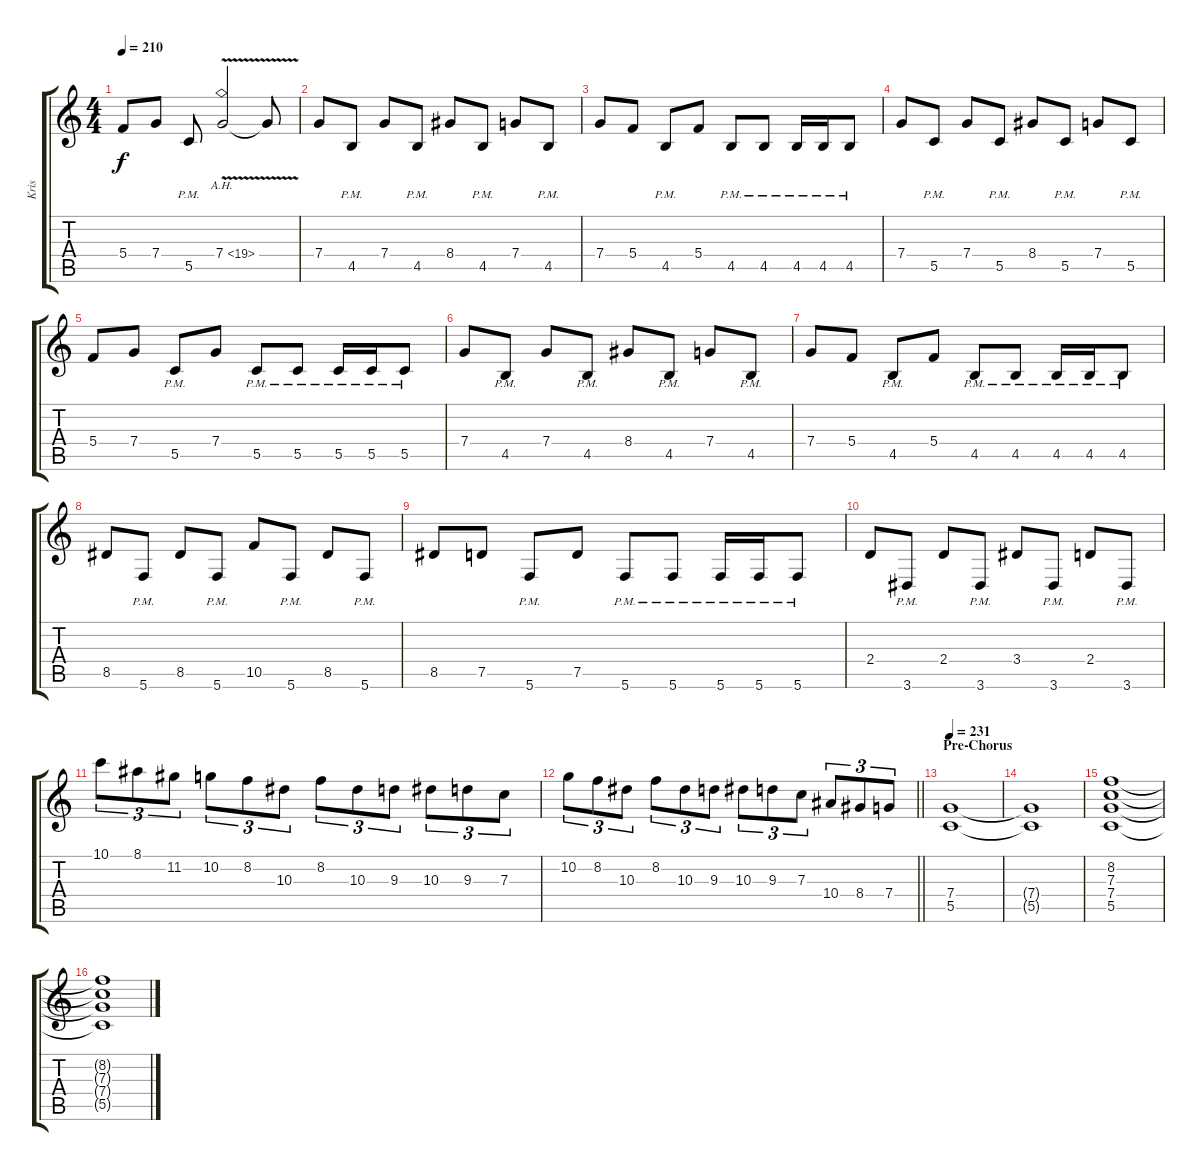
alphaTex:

\track ("Kris" "Kris") {instrument distortionguitar}
\staff {score tabs}
\tuning (D4 A3 F3 C3 G2 C2) {hide}
\ts (4 4)
\tempo 210
\clef g2
\ks c
5.4.8{dy f} 7.4.8 5.5{pm}.8 7.4{ah 12 v}.2 7.4{t}.8 |
7.4.8 4.5{pm}.8 7.4.8 4.5{pm}.8 8.4.8 4.5{pm}.8 7.4.8 4.5{pm}.8 |
7.4.8 5.4.8 4.5{pm}.8 5.4.8 4.5{pm}.8 4.5{pm}.8 4.5{pm}.16 4.5{pm}.16 4.5{pm}.8 |
7.4.8 5.5{pm}.8 7.4.8 5.5{pm}.8 8.4.8 5.5{pm}.8 7.4.8 5.5{pm}.8 |
5.4.8 7.4.8 5.5{pm}.8 7.4.8 5.5{pm}.8 5.5{pm}.8 5.5{pm}.16 5.5{pm}.16 5.5{pm}.8 |
7.4.8 4.5{pm}.8 7.4.8 4.5{pm}.8 8.4.8 4.5{pm}.8 7.4.8 4.5{pm}.8 |
7.4.8 5.4.8 4.5{pm}.8 5.4.8 4.5{pm}.8 4.5{pm}.8 4.5{pm}.16 4.5{pm}.16 4.5{pm}.8 |
8.5.8 5.6{pm}.8 8.5.8 5.6{pm}.8 10.5.8 5.6{pm}.8 8.5.8 5.6{pm}.8 |
8.5.8 7.5.8 5.6{pm}.8 7.5.8 5.6{pm}.8 5.6{pm}.8 5.6{pm}.16 5.6{pm}.16 5.6{pm}.8 |
2.4.8 3.6{pm}.8 2.4.8 3.6{pm}.8 3.4.8 3.6{pm}.8 2.4.8 3.6{pm}.8 |
10.1.8{tu (3 2)} 8.1.8{tu (3 2)} 11.2.8{tu (3 2)} 10.2.8{tu (3 2)} 8.2.8{tu (3 2)} 10.3.8{tu (3 2)} 8.2.8{tu (3 2)} 10.3.8{tu (3 2)} 9.3.8{tu (3 2)} 10.3.8{tu (3 2)} 9.3.8{tu (3 2)} 7.3.8{tu (3 2)} |
\barLineRight lightlight
10.2.8{tu (3 2)} 8.2.8{tu (3 2)} 10.3.8{tu (3 2)} 8.2.8{tu (3 2)} 10.3.8{tu (3 2)} 9.3.8{tu (3 2)} 10.3.8{tu (3 2)} 9.3.8{tu (3 2)} 7.3.8{tu (3 2)} 10.4.8{tu (3 2)} 8.4.8{tu (3 2)} 7.4.8{tu (3 2)} |
\section ("" "Pre-Chorus")
\tempo 231
(7.4 5.5).1 |
(7.4{t} 5.5{t}).1 |
(8.2 7.3 7.4 5.5).1 |
(8.2{t} 7.3{t} 7.4{t} 5.5{t}).1
